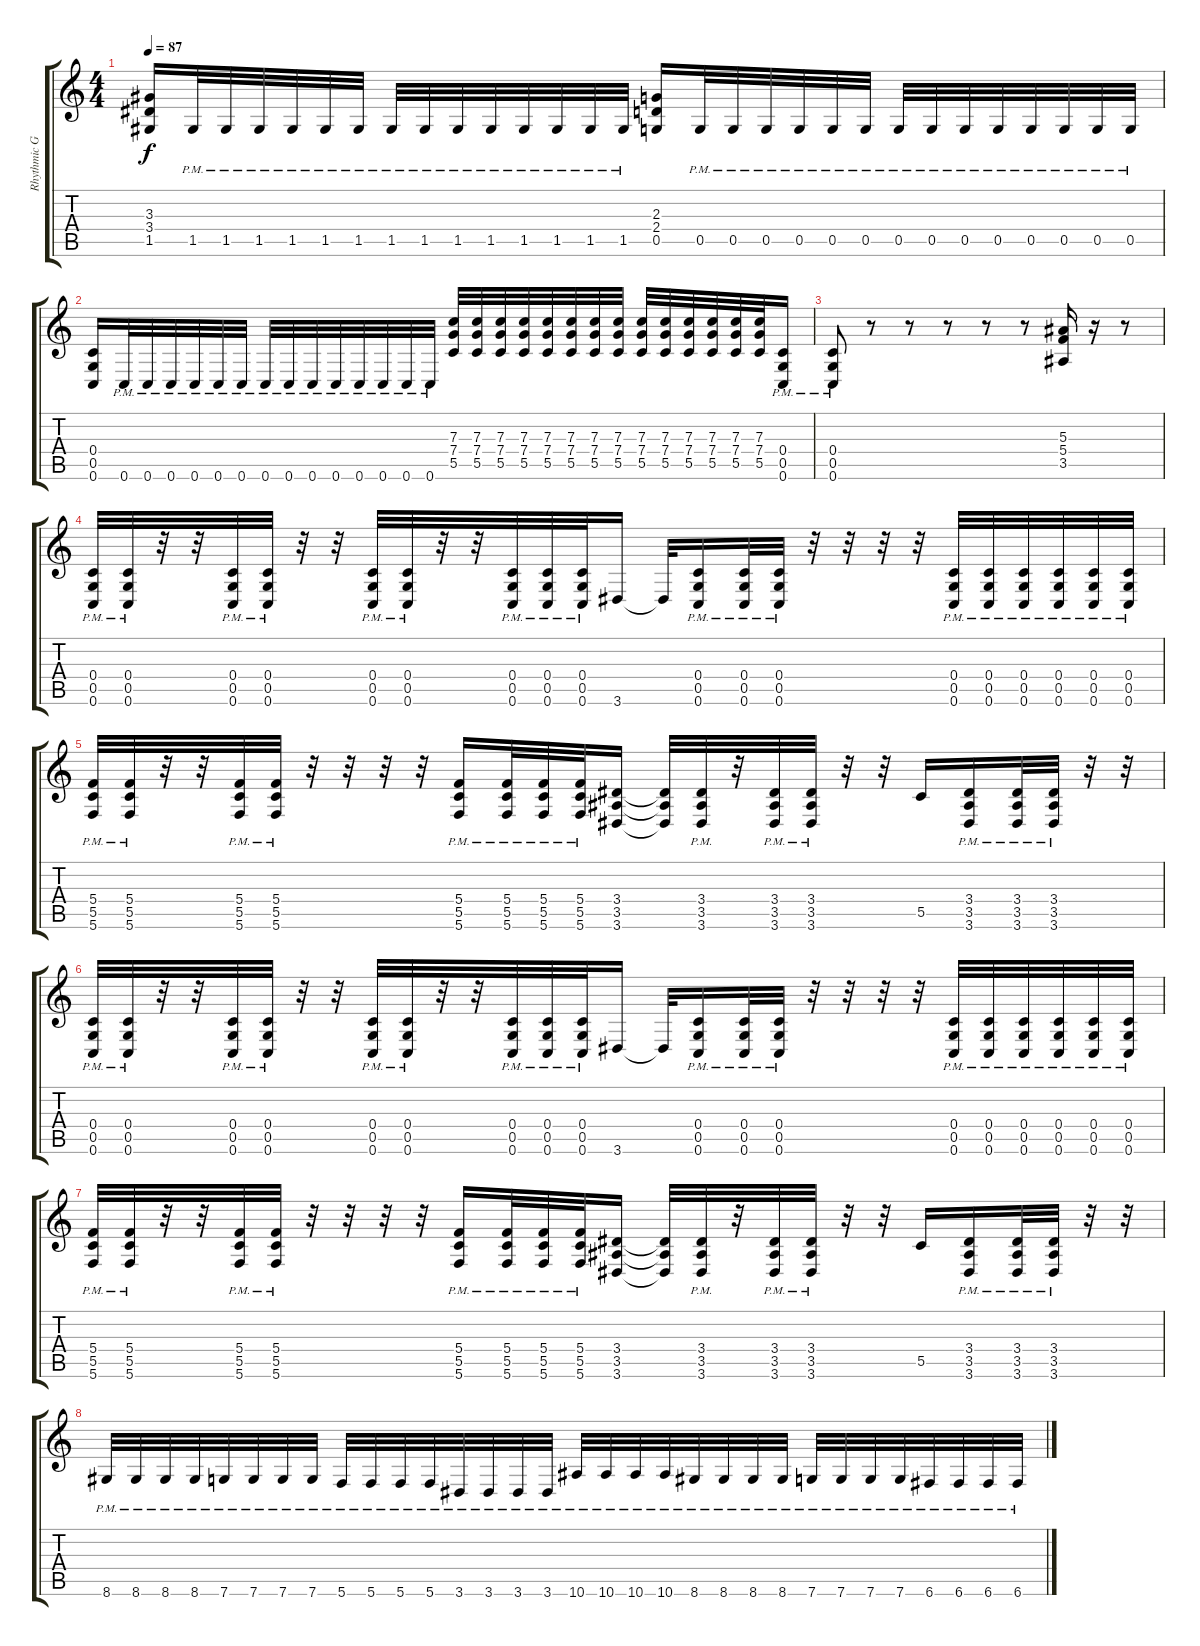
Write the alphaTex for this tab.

\track ("Rhythmic Guitar" "Rhythmic G") {instrument distortionguitar}
\staff {score tabs}
\tuning (D4 A3 F3 C3 G2 C2) {hide}
\ts (4 4)
\tempo 87
\clef g2
\ks c
(3.3 3.4 1.5).16{dy f} 1.5{pm}.32 1.5{pm}.32 1.5{pm}.32 1.5{pm}.32 1.5{pm}.32 1.5{pm}.32 1.5{pm}.32 1.5{pm}.32 1.5{pm}.32 1.5{pm}.32 1.5{pm}.32 1.5{pm}.32 1.5{pm}.32 1.5{pm}.32 (2.3 2.4 0.5).16 0.5{pm}.32 0.5{pm}.32 0.5{pm}.32 0.5{pm}.32 0.5{pm}.32 0.5{pm}.32 0.5{pm}.32 0.5{pm}.32 0.5{pm}.32 0.5{pm}.32 0.5{pm}.32 0.5{pm}.32 0.5{pm}.32 0.5{pm}.32 |
(0.4 0.5 0.6).16 0.6{pm}.32 0.6{pm}.32 0.6{pm}.32 0.6{pm}.32 0.6{pm}.32 0.6{pm}.32 0.6{pm}.32 0.6{pm}.32 0.6{pm}.32 0.6{pm}.32 0.6{pm}.32 0.6{pm}.32 0.6{pm}.32 0.6{pm}.32 (7.3 7.4 5.5).32 (7.3 7.4 5.5).32 (7.3 7.4 5.5).32 (7.3 7.4 5.5).32 (7.3 7.4 5.5).32 (7.3 7.4 5.5).32 (7.3 7.4 5.5).32 (7.3 7.4 5.5).32 (7.3 7.4 5.5).32 (7.3 7.4 5.5).32 (7.3 7.4 5.5).32 (7.3 7.4 5.5).32 (7.3 7.4 5.5).32 (7.3 7.4 5.5).32 (0.4{pm} 0.5{pm} 0.6{pm}).16 |
(0.4{pm} 0.5{pm} 0.6{pm}).8 r.8 r.8 r.8 r.8 r.8 (5.3 5.4 3.5).16 r.16 r.8 |
(0.4{pm} 0.5{pm} 0.6{pm}).32 (0.4{pm} 0.5{pm} 0.6{pm}).32 r.32 r.32 (0.4{pm} 0.5{pm} 0.6{pm}).32 (0.4{pm} 0.5{pm} 0.6{pm}).32 r.32 r.32 (0.4{pm} 0.5{pm} 0.6{pm}).32 (0.4{pm} 0.5{pm} 0.6{pm}).32 r.32 r.32 (0.4{pm} 0.5{pm} 0.6{pm}).32 (0.4{pm} 0.5{pm} 0.6{pm}).32 (0.4{pm} 0.5{pm} 0.6{pm}).32 3.6.16 3.6{t}.32 (0.4{pm} 0.5{pm} 0.6{pm}).16 (0.4{pm} 0.5{pm} 0.6{pm}).32 (0.4{pm} 0.5{pm} 0.6{pm}).32 r.32 r.32 r.32 r.32 (0.4{pm} 0.5{pm} 0.6{pm}).32 (0.4{pm} 0.5{pm} 0.6{pm}).32 (0.4{pm} 0.5{pm} 0.6{pm}).32 (0.4{pm} 0.5{pm} 0.6{pm}).32 (0.4{pm} 0.5{pm} 0.6{pm}).32 (0.4{pm} 0.5{pm} 0.6{pm}).32 |
(5.4{pm} 5.5{pm} 5.6{pm}).32 (5.4{pm} 5.5{pm} 5.6{pm}).32 r.32 r.32 (5.4{pm} 5.5{pm} 5.6{pm}).32 (5.4{pm} 5.5{pm} 5.6{pm}).32 r.32 r.32 r.32 r.32 (5.4{pm} 5.5{pm} 5.6{pm}).16 (5.4{pm} 5.5{pm} 5.6{pm}).32 (5.4{pm} 5.5{pm} 5.6{pm}).32 (5.4{pm} 5.5{pm} 5.6{pm}).32 (3.4 3.5 3.6).16 (3.4{t} 3.5{t} 3.6{t}).32 (3.4{pm} 3.5{pm} 3.6{pm}).32 r.32 (3.4{pm} 3.5{pm} 3.6{pm}).32 (3.4{pm} 3.5{pm} 3.6{pm}).32 r.32 r.32 5.5.16 (3.4{pm} 3.5{pm} 3.6{pm}).16 (3.4{pm} 3.5{pm} 3.6{pm}).32 (3.4{pm} 3.5{pm} 3.6{pm}).32 r.32 r.32 |
(0.4{pm} 0.5{pm} 0.6{pm}).32 (0.4{pm} 0.5{pm} 0.6{pm}).32 r.32 r.32 (0.4{pm} 0.5{pm} 0.6{pm}).32 (0.4{pm} 0.5{pm} 0.6{pm}).32 r.32 r.32 (0.4{pm} 0.5{pm} 0.6{pm}).32 (0.4{pm} 0.5{pm} 0.6{pm}).32 r.32 r.32 (0.4{pm} 0.5{pm} 0.6{pm}).32 (0.4{pm} 0.5{pm} 0.6{pm}).32 (0.4{pm} 0.5{pm} 0.6{pm}).32 3.6.16 3.6{t}.32 (0.4{pm} 0.5{pm} 0.6{pm}).16 (0.4{pm} 0.5{pm} 0.6{pm}).32 (0.4{pm} 0.5{pm} 0.6{pm}).32 r.32 r.32 r.32 r.32 (0.4{pm} 0.5{pm} 0.6{pm}).32 (0.4{pm} 0.5{pm} 0.6{pm}).32 (0.4{pm} 0.5{pm} 0.6{pm}).32 (0.4{pm} 0.5{pm} 0.6{pm}).32 (0.4{pm} 0.5{pm} 0.6{pm}).32 (0.4{pm} 0.5{pm} 0.6{pm}).32 |
(5.4{pm} 5.5{pm} 5.6{pm}).32 (5.4{pm} 5.5{pm} 5.6{pm}).32 r.32 r.32 (5.4{pm} 5.5{pm} 5.6{pm}).32 (5.4{pm} 5.5{pm} 5.6{pm}).32 r.32 r.32 r.32 r.32 (5.4{pm} 5.5{pm} 5.6{pm}).16 (5.4{pm} 5.5{pm} 5.6{pm}).32 (5.4{pm} 5.5{pm} 5.6{pm}).32 (5.4{pm} 5.5{pm} 5.6{pm}).32 (3.4 3.5 3.6).16 (3.4{t} 3.5{t} 3.6{t}).32 (3.4{pm} 3.5{pm} 3.6{pm}).32 r.32 (3.4{pm} 3.5{pm} 3.6{pm}).32 (3.4{pm} 3.5{pm} 3.6{pm}).32 r.32 r.32 5.5.16 (3.4{pm} 3.5{pm} 3.6{pm}).16 (3.4{pm} 3.5{pm} 3.6{pm}).32 (3.4{pm} 3.5{pm} 3.6{pm}).32 r.32 r.32 |
8.6{pm}.32 8.6{pm}.32 8.6{pm}.32 8.6{pm}.32 7.6{pm}.32 7.6{pm}.32 7.6{pm}.32 7.6{pm}.32 5.6{pm}.32 5.6{pm}.32 5.6{pm}.32 5.6{pm}.32 3.6{pm}.32 3.6{pm}.32 3.6{pm}.32 3.6{pm}.32 10.6{pm}.32 10.6{pm}.32 10.6{pm}.32 10.6{pm}.32 8.6{pm}.32 8.6{pm}.32 8.6{pm}.32 8.6{pm}.32 7.6{pm}.32 7.6{pm}.32 7.6{pm}.32 7.6{pm}.32 6.6{pm}.32 6.6{pm}.32 6.6{pm}.32 6.6{pm}.32
